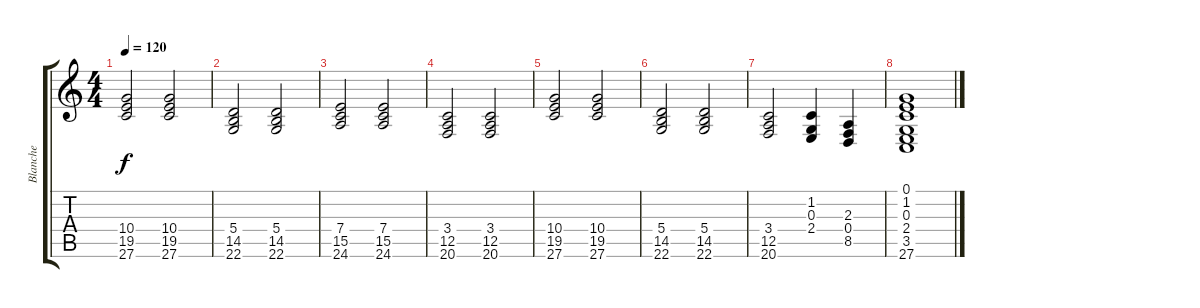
\track ("Blanche" "Blanche") {instrument acousticgrandpiano}
\staff {score tabs}
\tuning (E4 B3 G3 D3 A2 E2) {hide}
\ts (4 4)
\tempo 120
\clef g2
\ks c
(10.4 19.5 27.6).2{dy f instrument acousticgrandpiano} (10.4 19.5 27.6).2 |
(5.4 14.5 22.6).2 (5.4 14.5 22.6).2 |
(7.4 15.5 24.6).2 (7.4 15.5 24.6).2 |
(3.4 12.5 20.6).2 (3.4 12.5 20.6).2 |
(10.4 19.5 27.6).2 (10.4 19.5 27.6).2 |
(5.4 14.5 22.6).2 (5.4 14.5 22.6).2 |
(3.4 12.5 20.6).2 (1.2 0.3 2.4).4 (2.3 0.4 8.5).4 |
(0.1 1.2 0.3 2.4 3.5 27.6).1
